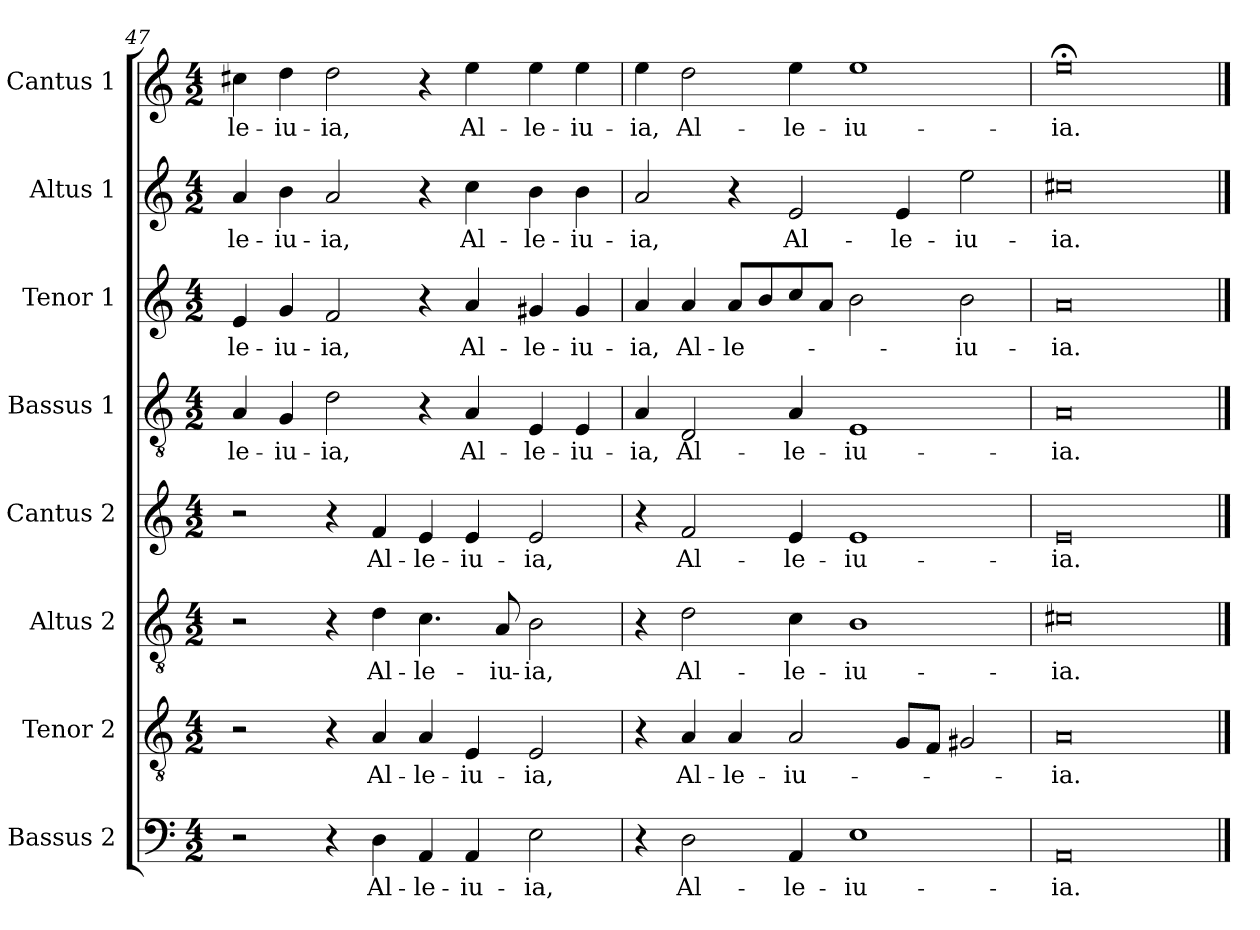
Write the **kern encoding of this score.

**kern	**text	**kern	**text	**kern	**text	**kern	**text	**kern	**text	**kern	**text	**kern	**text	**kern	**text
*part8	*part8	*part7	*part7	*part6	*part6	*part5	*part5	*part4	*part4	*part3	*part3	*part2	*part2	*part1	*part1
*staff8	*staff8	*staff7	*staff7	*staff6	*staff6	*staff5	*staff5	*staff4	*staff4	*staff3	*staff3	*staff2	*staff2	*staff1	*staff1
*I"Bassus 2	*	*I"Tenor 2	*	*I"Altus 2	*	*I"Cantus 2	*	*I"Bassus 1	*	*I"Tenor 1	*	*I"Altus 1	*	*I"Cantus 1	*
*I'B2	*	*I'T2	*	*I'A2	*	*I'C2	*	*I'B1	*	*I'T1	*	*I'A1	*	*I'C1	*
*clefF4	*	*clefGv2	*	*clefGv2	*	*clefG2	*	*clefGv2	*	*clefG2	*	*clefG2	*	*clefG2	*
*k[]	*	*k[]	*	*k[]	*	*k[]	*	*k[]	*	*k[]	*	*k[]	*	*k[]	*
*C:	*	*C:	*	*C:	*	*C:	*	*C:	*	*C:	*	*C:	*	*C:	*
*M4/2	*	*M4/2	*	*M4/2	*	*M4/2	*	*M4/2	*	*M4/2	*	*M4/2	*	*M4/2	*
=47	=47	=47	=47	=47	=47	=47	=47	=47	=47	=47	=47	=47	=47	=47	=47
!	!	!	!	!	!	!	!	!	!LO:LY:b	!	!LO:LY:b	!	!LO:LY:b	!	!LO:LY:b
2r	.	2r	.	2r	.	2r	.	4A/	-le-	4e/	-le-	4a/	-le-	4cc#X\	-le-
!	!	!	!	!	!	!	!	!	!LO:LY:b	!	!LO:LY:b	!	!LO:LY:b	!	!LO:LY:b
.	.	.	.	.	.	.	.	4G/	-iu-	4g/	-iu-	4b\	-iu-	4dd\	-iu-
!	!	!	!	!	!	!	!	!	!LO:LY:b	!	!LO:LY:b	!	!LO:LY:b	!	!LO:LY:b
4r	.	4r	.	4r	.	4r	.	2d\	-ia,	2f/	-ia,	2a/	-ia,	2dd\	-ia,
!	!LO:LY:b	!	!LO:LY:b	!	!LO:LY:b	!	!LO:LY:b	!	!	!	!	!	!	!	!
4D\	Al-	4A/	Al-	4d\	Al-	4f/	Al-	.	.	.	.	.	.	.	.
!	!LO:LY:b	!	!LO:LY:b	!	!LO:LY:b	!	!LO:LY:b	!	!	!	!	!	!	!	!
4AA/	-le-	4A/	-le-	4.c\	-le-	4e/	-le-	4r	.	4r	.	4r	.	4r	.
!	!LO:LY:b	!	!LO:LY:b	!	!	!	!LO:LY:b	!	!LO:LY:b	!	!LO:LY:b	!	!LO:LY:b	!	!LO:LY:b
4AA/	-iu-	4E/	-iu-	.	.	4e/	-iu-	4A/	Al-	4a/	Al-	4cc\	Al-	4ee\	Al-
!	!	!	!	!	!LO:LY:b	!	!	!	!	!	!	!	!	!	!
.	.	.	.	8A/	-iu-	.	.	.	.	.	.	.	.	.	.
!	!LO:LY:b	!	!LO:LY:b	!	!LO:LY:b	!	!LO:LY:b	!	!LO:LY:b	!	!LO:LY:b	!	!LO:LY:b	!	!LO:LY:b
2E\	-ia,	2E/	-ia,	2B\	-ia,	2e/	-ia,	4E/	-le-	4g#X/	-le-	4b\	-le-	4ee\	-le-
!	!	!	!	!	!	!	!	!	!LO:LY:b	!	!LO:LY:b	!	!LO:LY:b	!	!LO:LY:b
.	.	.	.	.	.	.	.	4E/	-iu-	4g#/	-iu-	4b\	-iu-	4ee\	-iu-
=48	=48	=48	=48	=48	=48	=48	=48	=48	=48	=48	=48	=48	=48	=48	=48
!	!	!	!	!	!	!	!	!	!LO:LY:b	!	!LO:LY:b	!	!LO:LY:b	!	!LO:LY:b
4r	.	4r	.	4r	.	4r	.	4A/	-ia,	4a/	-ia,	2a/	-ia,	4ee\	-ia,
!	!LO:LY:b	!	!LO:LY:b	!	!LO:LY:b	!	!LO:LY:b	!	!LO:LY:b	!	!LO:LY:b	!	!	!	!LO:LY:b
2D\	Al-	4A/	Al-	2d\	Al-	2f/	Al-	2D/	Al-	4a/	Al-	.	.	2dd\	Al-
!	!	!	!LO:LY:b	!	!	!	!	!	!	!	!LO:LY:b	!	!	!	!
.	.	4A/	-le-	.	.	.	.	.	.	8a/L	-le-	4r	.	.	.
.	.	.	.	.	.	.	.	.	.	8b/	.	.	.	.	.
!	!LO:LY:b	!	!LO:LY:b	!	!LO:LY:b	!	!LO:LY:b	!	!LO:LY:b	!	!	!	!LO:LY:b	!	!LO:LY:b
4AA/	-le-	2A/	-iu-	4c\	-le-	4e/	-le-	4A/	-le-	8cc/	.	2e/	Al-	4ee\	-le-
.	.	.	.	.	.	.	.	.	.	8a/J	.	.	.	.	.
!	!LO:LY:b	!	!	!	!LO:LY:b	!	!LO:LY:b	!	!LO:LY:b	!	!	!	!	!	!LO:LY:b
1E	-iu-	.	.	1B	-iu-	1e	-iu-	1E	-iu-	2b\	.	.	.	1ee	-iu-
!	!	!	!	!	!	!	!	!	!	!	!	!	!LO:LY:b	!	!
.	.	8G/L	.	.	.	.	.	.	.	.	.	4e/	-le-	.	.
.	.	8F/J	.	.	.	.	.	.	.	.	.	.	.	.	.
!	!	!	!	!	!	!	!	!	!	!	!LO:LY:b	!	!LO:LY:b	!	!
.	.	2G#X/	.	.	.	.	.	.	.	2b\	-iu-	2ee\	-iu-	.	.
=49	=49	=49	=49	=49	=49	=49	=49	=49	=49	=49	=49	=49	=49	=49	=49
!	!LO:LY:b	!	!LO:LY:b	!	!LO:LY:b	!	!LO:LY:b	!	!LO:LY:b	!	!LO:LY:b	!	!LO:LY:b	!	!LO:LY:b
0AA	-ia.	0A	-ia.	0c#X	-ia.	0e	-ia.	0A	-ia.	0a	-ia.	0cc#X	-ia.	0ee;<	-ia.
==	==	==	==	==	==	==	==	==	==	==	==	==	==	==	==
*-	*-	*-	*-	*-	*-	*-	*-	*-	*-	*-	*-	*-	*-	*-	*-
